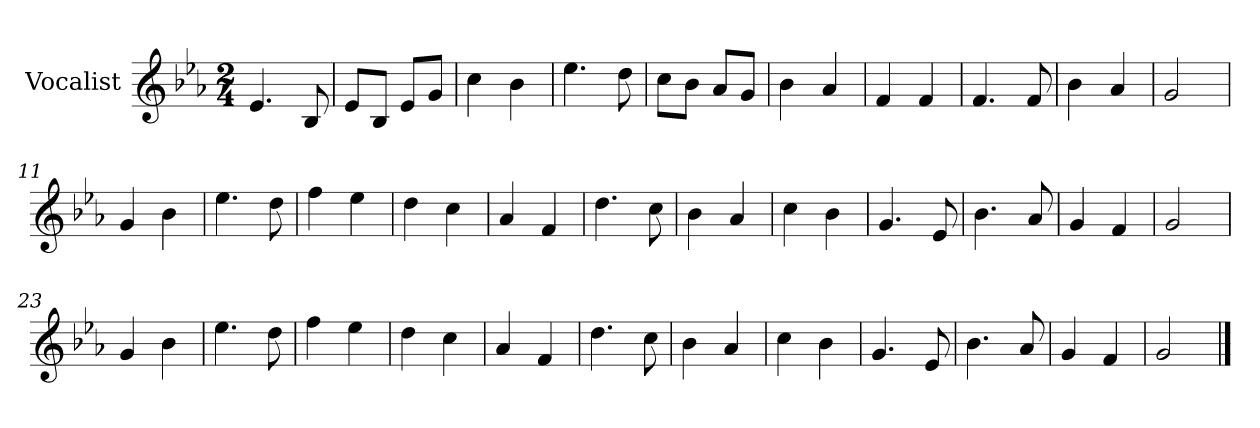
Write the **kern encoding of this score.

**kern
*part1
*staff1
*I"Vocalist
*k[b-e-a-]
*E-:
*M2/4
=1
4.e-
8B-
=2
8e-L
8B-J
8e-L
8gJ
=3
4cc
4b-
=4
4.ee-
8dd
=5
8ccL
8b-J
8a-L
8gJ
=6
4b-
4a-
=7
4f
4f
=8
4.f
8f
=9
4b-
4a-
=10
2g
=11
4g
4b-
=12
4.ee-
8dd
=13
4ff
4ee-
=14
4dd
4cc
=15
4a-
4f
=16
4.dd
8cc
=17
4b-
4a-
=18
4cc
4b-
=19
4.g
8e-
=20
4.b-
8a-
=21
4g
4f
=22
2g
=23
4g
4b-
=24
4.ee-
8dd
=25
4ff
4ee-
=26
4dd
4cc
=27
4a-
4f
=28
4.dd
8cc
=29
4b-
4a-
=30
4cc
4b-
=31
4.g
8e-
=32
4.b-
8a-
=33
4g
4f
=34
2g
==
*-
